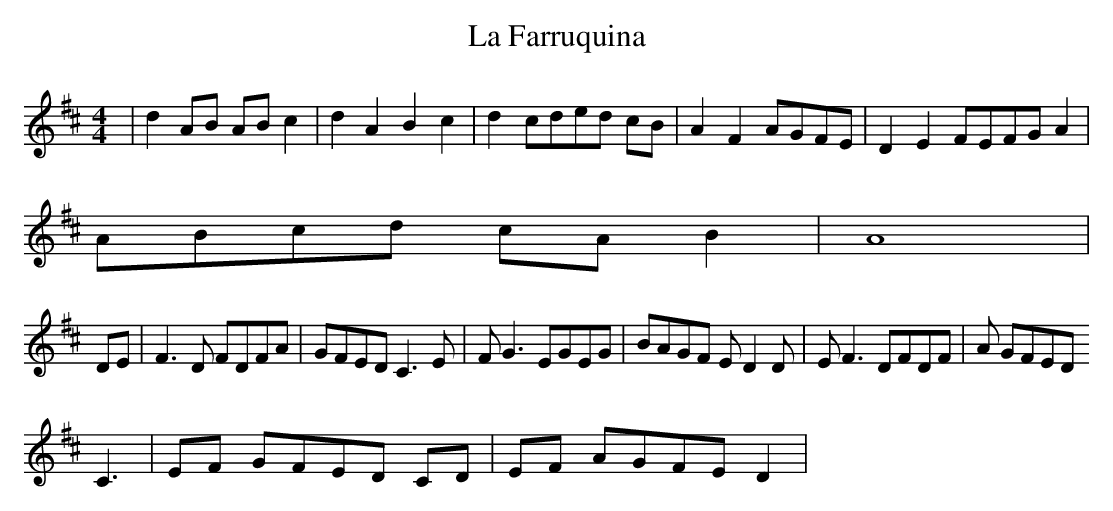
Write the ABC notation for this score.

X:1
T:La Farruquina
M:4/4
L:1/8
K:D
 |d2 AB AB c2 | d2 A2 B2 c2 | d2 cded cB | A2 F2 AGFE | D2 E2 FEFG A2 |
ABcd cA B2 | A8 |
DE| F3 D FDFA | GFED C3 E | F G3 EGEG | BAGF E D2 D| E F3 DFDF |  A GFED
 C3 | EF GFED CD| EF AGFE D2|
